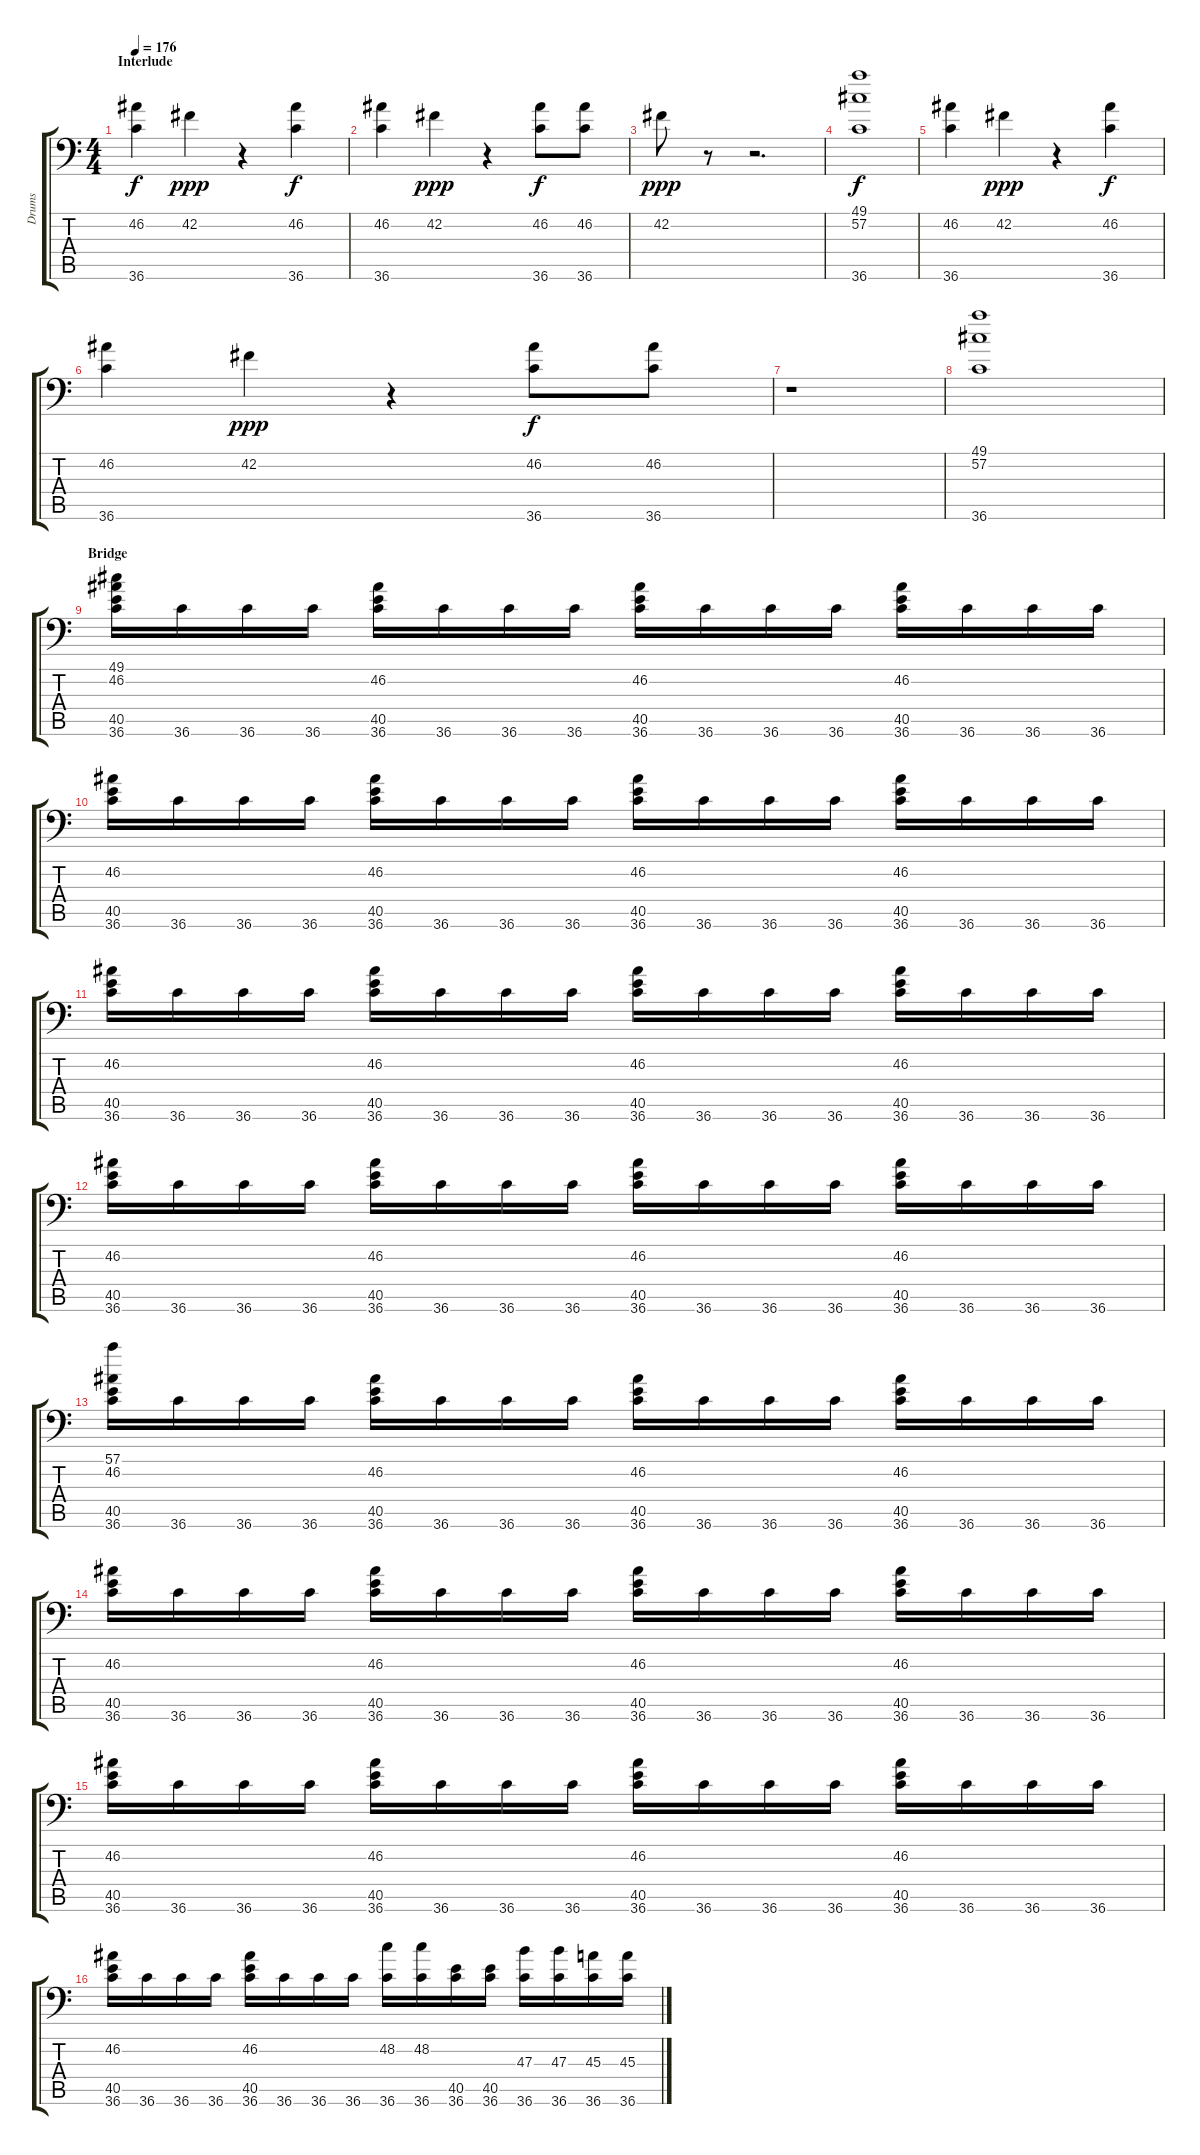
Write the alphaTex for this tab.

\track ("Drums" "Drums") {instrument acousticgrandpiano}
\staff {score tabs}
\tuning (C-1 C-1 C-1 C-1 C-1 C-1) {hide}
\ts (4 4)
\section ("" "Interlude")
\tempo 176
\clef f4
\ks c
(46.2 36.6).4{dy f} 42.2.4{dy ppp} r.4 (46.2 36.6).4{dy f} |
(46.2 36.6).4 42.2.4{dy ppp} r.4 (46.2 36.6).8{dy f} (46.2 36.6).8 |
42.2.8{dy ppp} r.8 r.2{d} |
(49.1 57.2 36.6).1{dy f} |
(46.2 36.6).4 42.2.4{dy ppp} r.4 (46.2 36.6).4{dy f} |
(46.2 36.6).4 42.2.4{dy ppp} r.4 (46.2 36.6).8{dy f} (46.2 36.6).8 |
r.1 |
(49.1 57.2 36.6).1 |
\section ("" "Bridge")
(49.1 46.2 40.5 36.6).16 36.6.16 36.6.16 36.6.16 (46.2 40.5 36.6).16 36.6.16 36.6.16 36.6.16 (46.2 40.5 36.6).16 36.6.16 36.6.16 36.6.16 (46.2 40.5 36.6).16 36.6.16 36.6.16 36.6.16 |
(46.2 40.5 36.6).16 36.6.16 36.6.16 36.6.16 (46.2 40.5 36.6).16 36.6.16 36.6.16 36.6.16 (46.2 40.5 36.6).16 36.6.16 36.6.16 36.6.16 (46.2 40.5 36.6).16 36.6.16 36.6.16 36.6.16 |
(46.2 40.5 36.6).16 36.6.16 36.6.16 36.6.16 (46.2 40.5 36.6).16 36.6.16 36.6.16 36.6.16 (46.2 40.5 36.6).16 36.6.16 36.6.16 36.6.16 (46.2 40.5 36.6).16 36.6.16 36.6.16 36.6.16 |
(46.2 40.5 36.6).16 36.6.16 36.6.16 36.6.16 (46.2 40.5 36.6).16 36.6.16 36.6.16 36.6.16 (46.2 40.5 36.6).16 36.6.16 36.6.16 36.6.16 (46.2 40.5 36.6).16 36.6.16 36.6.16 36.6.16 |
(57.1 46.2 40.5 36.6).16 36.6.16 36.6.16 36.6.16 (46.2 40.5 36.6).16 36.6.16 36.6.16 36.6.16 (46.2 40.5 36.6).16 36.6.16 36.6.16 36.6.16 (46.2 40.5 36.6).16 36.6.16 36.6.16 36.6.16 |
(46.2 40.5 36.6).16 36.6.16 36.6.16 36.6.16 (46.2 40.5 36.6).16 36.6.16 36.6.16 36.6.16 (46.2 40.5 36.6).16 36.6.16 36.6.16 36.6.16 (46.2 40.5 36.6).16 36.6.16 36.6.16 36.6.16 |
(46.2 40.5 36.6).16 36.6.16 36.6.16 36.6.16 (46.2 40.5 36.6).16 36.6.16 36.6.16 36.6.16 (46.2 40.5 36.6).16 36.6.16 36.6.16 36.6.16 (46.2 40.5 36.6).16 36.6.16 36.6.16 36.6.16 |
(46.2 40.5 36.6).16 36.6.16 36.6.16 36.6.16 (46.2 40.5 36.6).16 36.6.16 36.6.16 36.6.16 (48.2 36.6).16 (48.2 36.6).16 (40.5 36.6).16 (40.5 36.6).16 (47.3 36.6).16 (47.3 36.6).16 (45.3 36.6).16 (45.3 36.6).16
